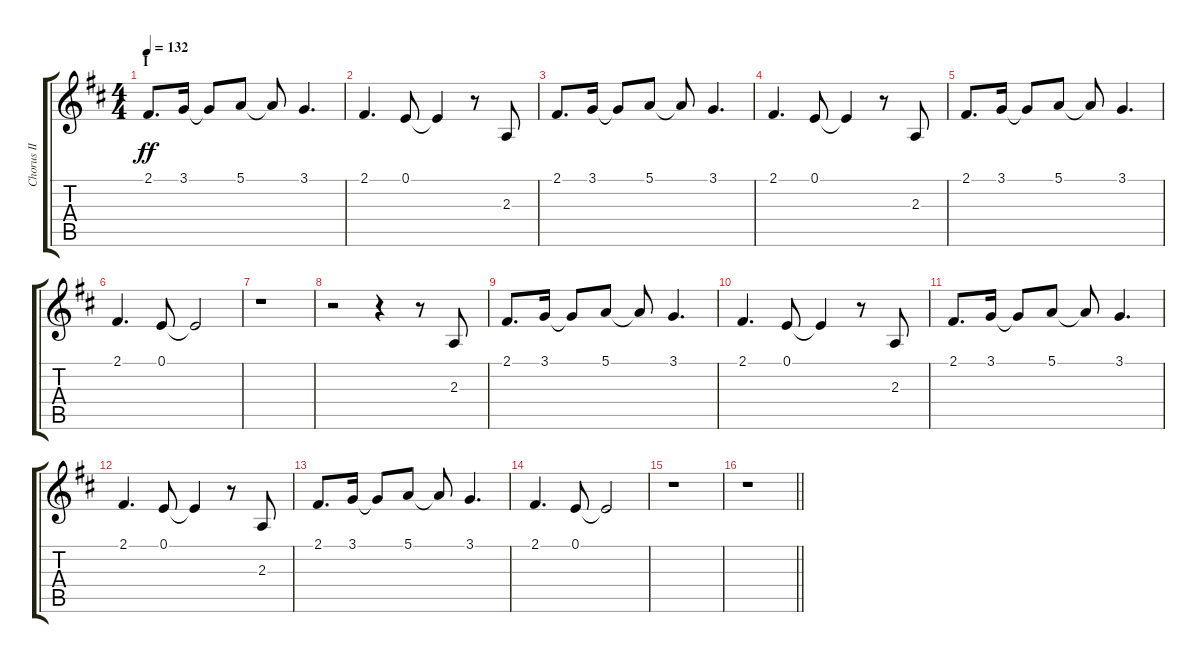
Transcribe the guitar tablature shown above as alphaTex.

\track ("Chorus II" "Chorus II") {instrument voiceoohs}
\staff {score tabs}
\tuning (E4 B3 G3 D3 A2 E2) {hide}
\ts (4 4)
\section ("" "I")
\tempo 132
\clef g2
\ks d
2.1.8{d dy ff} 3.1.16 3.1{t}.8 5.1.8 5.1{t}.8 3.1.4{d} |
2.1.4{d} 0.1.8 0.1{t}.4 r.8 2.3.8 |
2.1.8{d} 3.1.16 3.1{t}.8 5.1.8 5.1{t}.8 3.1.4{d} |
2.1.4{d} 0.1.8 0.1{t}.4 r.8 2.3.8 |
2.1.8{d} 3.1.16 3.1{t}.8 5.1.8 5.1{t}.8 3.1.4{d} |
2.1.4{d} 0.1.8 0.1{t}.2 |
r.1 |
r.2 r.4 r.8 2.3.8 |
2.1.8{d} 3.1.16 3.1{t}.8 5.1.8 5.1{t}.8 3.1.4{d} |
2.1.4{d} 0.1.8 0.1{t}.4 r.8 2.3.8 |
2.1.8{d} 3.1.16 3.1{t}.8 5.1.8 5.1{t}.8 3.1.4{d} |
2.1.4{d} 0.1.8 0.1{t}.4 r.8 2.3.8 |
2.1.8{d} 3.1.16 3.1{t}.8 5.1.8 5.1{t}.8 3.1.4{d} |
2.1.4{d} 0.1.8 0.1{t}.2 |
r.1 |
\barLineRight lightlight
r.1
